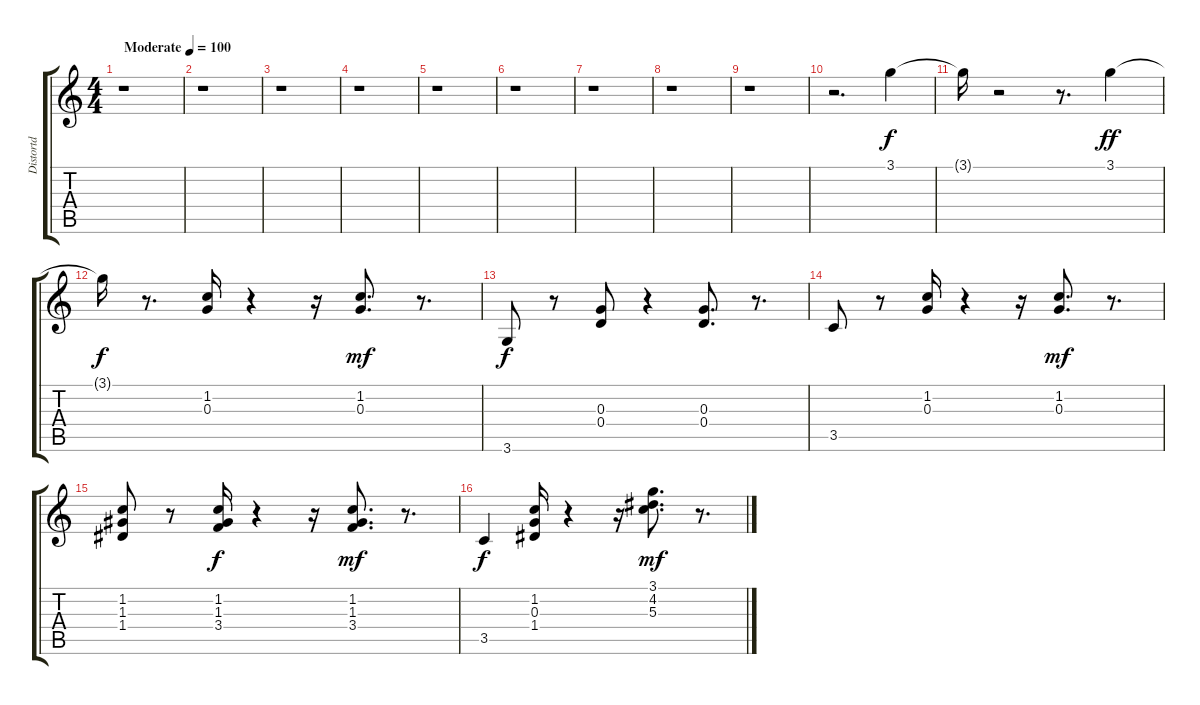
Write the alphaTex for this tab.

\track ("Distortd" "Distortd") {instrument distortionguitar}
\staff {score tabs}
\tuning (E4 B3 G3 D3 A2 E2) {hide}
\ts (4 4)
\tempo (100 "Moderate")
\clef g2
\ks c
r.1{dy f instrument distortionguitar} |
r.1 |
r.1 |
r.1 |
r.1 |
r.1 |
r.1 |
r.1 |
r.1 |
r.2{d} 3.1.4 |
3.1{t}.16 r.2 r.8{d} 3.1.4{dy ff} |
3.1{t}.16{dy f} r.8{d} (1.2 0.3).16 r.4 r.16 (1.2 0.3).8{d dy mf} r.8{d} |
3.6.8{dy f} r.8 (0.3 0.4).8 r.4 (0.3 0.4).8{d} r.8{d} |
3.5.8 r.8 (1.2 0.3).16 r.4 r.16 (1.2 0.3).8{d dy mf} r.8{d} |
(1.2 1.3 1.4).8 r.8 (1.2 1.3 3.4).16{dy f} r.4 r.16 (1.2 1.3 3.4).8{d dy mf} r.8{d} |
3.5.4{dy f} (1.2 0.3 1.4).16 r.4 r.16 (3.1 4.2 5.3).8{d dy mf} r.8{d}
